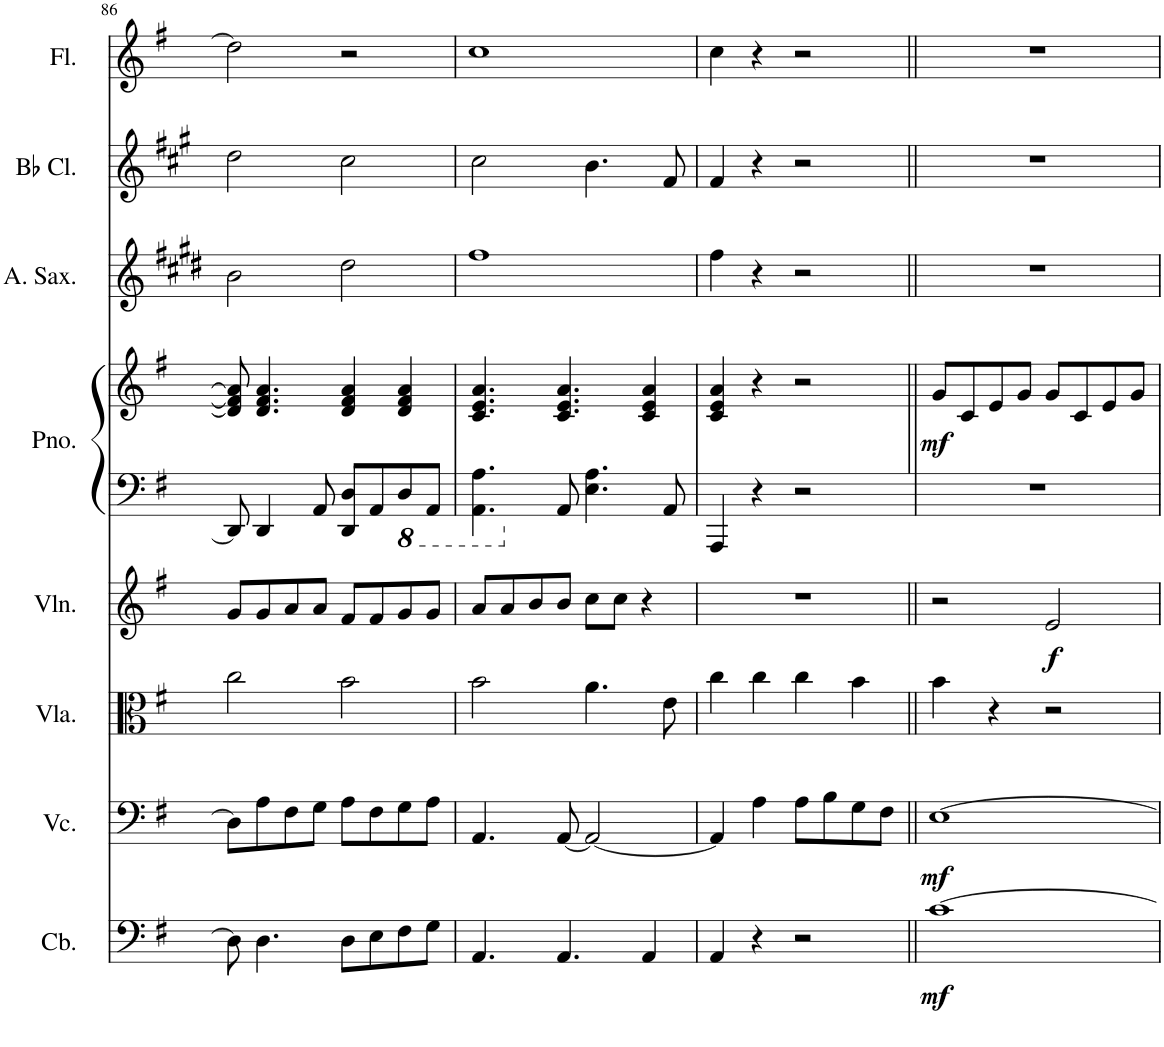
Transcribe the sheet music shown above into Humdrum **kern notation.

**kern	**dynam	**kern	**dynam	**kern	**kern	**dynam	**kern	**kern	**dynam	**kern	**kern	**kern
*part8	*part8	*part7	*part7	*part6	*part5	*part5	*part4	*part4	*part4	*part3	*part2	*part1
*staff9	*staff9	*staff8	*staff8	*staff7	*staff6	*staff6	*staff5	*staff4	*staff4/5	*staff3	*staff2	*staff1
*I"Contrabass	*	*I"Violoncello	*	*I"Viola	*I"Violin	*	*I"Piano	*	*	*I"Alto Saxophone	*I"Bb Clarinet	*I"Flute
*I'Cb.	*	*I'Vc.	*	*I'Vla.	*I'Vln.	*	*I'Pno.	*	*	*I'A. Sax.	*I'Bb Cl.	*I'Fl.
!!LO:PB:g=z
*clefF4	*	*clefF4	*	*clefC3	*clefG2	*	*clefF4	*clefG2	*	*clefG2	*clefG2	*clefG2
*Trd7c12	*	*	*	*	*	*	*	*	*	*Trd5c9	*Trd1c2	*
*k[f#]	*	*k[f#]	*	*k[f#]	*k[f#]	*	*k[f#]	*k[f#]	*	*k[f#c#g#d#]	*k[f#c#g#]	*k[f#]
*M4/4	*	*M4/4	*	*M4/4	*M4/4	*	*M4/4	*M4/4	*	*M4/4	*M4/4	*M4/4
=86	=86	=86	=86	=86	=86	=86	=86	=86	=86	=86	=86	=86
8D\]	.	8D\L]	.	2cc\	8g/L	.	8DD/]	8d/] 8f#/] 8a/]	.	2b\	2dd\	2dd\]
4.D\	.	8A\	.	.	8g/	.	4DD/	4.d/ 4.f#/ 4.a/	.	.	.	.
.	.	8F#\	.	.	8a/	.	.	.	.	.	.	.
.	.	8G\J	.	.	8a/J	.	8AA/	.	.	.	.	.
8D\L	.	8A\L	.	2b\	8f#/L	.	8DD/ 8D/L	4d/ 4f#/ 4a/	.	2dd#\	2cc#\	2r
8E\	.	8F#\	.	.	8f#/	.	8AA/	.	.	.	.	.
*	*	*	*	*	*	*	*8ba	*	*	*	*	*
8F#\	.	8G\	.	.	8g/	.	8DD/	4d/ 4f#/ 4a/	.	.	.	.
8G\J	.	8A\J	.	.	8g/J	.	8AAA/J	.	.	.	.	.
=87	=87	=87	=87	=87	=87	=87	=87	=87	=87	=87	=87	=87
4.AA/	.	4.AA/	.	2b\	8a/L	.	4.AAA\ 4.AA\	4.c/ 4.e/ 4.a/	.	1ff#	2cc#\	1cc
.	.	.	.	.	8a/	.	.	.	.	.	.	.
.	.	.	.	.	8b/	.	.	.	.	.	.	.
*	*	*	*	*	*	*	*X8ba	*	*	*	*	*
4.AA/	.	[8AA/	.	.	8b/J	.	8AA/	4.c/ 4.e/ 4.a/	.	.	.	.
.	.	2AA/_	.	4.a\	8cc\L	.	4.E\ 4.A\	.	.	.	4.b\	.
.	.	.	.	.	8cc\J	.	.	.	.	.	.	.
4AA/	.	.	.	.	4r	.	.	4c/ 4e/ 4a/	.	.	.	.
.	.	.	.	8e\	.	.	8AA/	.	.	.	8f#/	.
=88	=88	=88	=88	=88	=88	=88	=88	=88	=88	=88	=88	=88
4AA/	.	4AA/]	.	4cc\	1r	.	4AAA/	4c/ 4e/ 4a/	.	4ff#\	4f#/	4cc\
4r	.	4A\	.	4cc\	.	.	4r	4r	.	4r	4r	4r
2r	.	8A\L	.	4cc\	.	.	2r	2r	.	2r	2r	2r
.	.	8B\	.	.	.	.	.	.	.	.	.	.
.	.	8G\	.	4b\	.	.	.	.	.	.	.	.
.	.	8F#\J	.	.	.	.	.	.	.	.	.	.
=89||	=89||	=89||	=89||	=89||	=89||	=89||	=89||	=89||	=89||	=89||	=89||	=89||
!	!LO:DY:b	!	!LO:DY:b	!	!	!	!	!	!LO:DY:b	!	!	!
[1c	mf	[1E	mf	4b\	2r	.	1r	8g/L	mf	1r	1r	1r
.	.	.	.	.	.	.	.	8c/	.	.	.	.
.	.	.	.	4r	.	.	.	8e/	.	.	.	.
.	.	.	.	.	.	.	.	8g/J	.	.	.	.
!	!	!	!	!	!	!LO:DY:b	!	!	!	!	!	!
.	.	.	.	2r	2e/	f	.	8g/L	.	.	.	.
.	.	.	.	.	.	.	.	8c/	.	.	.	.
.	.	.	.	.	.	.	.	8e/	.	.	.	.
.	.	.	.	.	.	.	.	8g/J	.	.	.	.
=	=	=	=	=	=	=	=	=	=	=	=	=
*-	*-	*-	*-	*-	*-	*-	*-	*-	*-	*-	*-	*-
